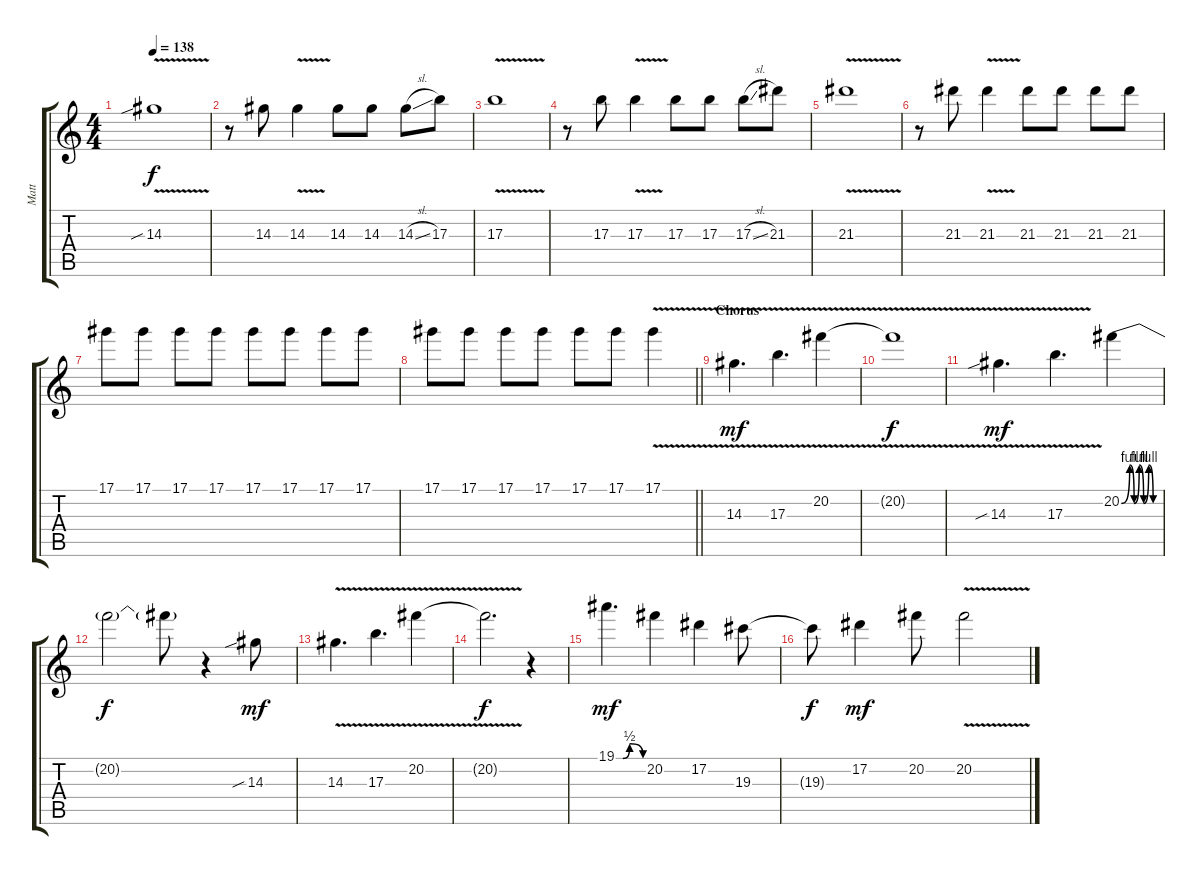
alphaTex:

\track ("Matt" "Matt") {instrument overdrivenguitar}
\staff {score tabs}
\tuning (Eb4 Bb3 Gb3 Db3 Ab2 Db2) {hide}
\ts (4 4)
\tempo 138
\clef g2
\ks c
14.3{v sib}.1{dy f volume 14 instrument overdrivenguitar} |
r.8 14.3.8 14.3{v}.4 14.3.8 14.3.8 14.3{sl}.8 17.3.8 |
17.3{v}.1 |
r.8 17.3.8 17.3{v}.4 17.3.8 17.3.8 17.3{sl}.8 21.3.8 |
21.3{v}.1 |
r.8 21.3.8 21.3{v}.4 21.3.8 21.3.8 21.3.8 21.3.8 |
17.1.8 17.1.8 17.1.8 17.1.8 17.1.8 17.1.8 17.1.8 17.1.8 |
\barLineRight lightlight
17.1.8 17.1.8 17.1.8 17.1.8 17.1.8 17.1.8 17.1{v}.4 |
\section ("" "Chorus")
14.3{v}.4{d dy mf volume 16 instrument overdrivenguitar} 17.3{v}.4{d} 20.2{v}.4 |
20.2{t}.1{dy f} |
14.3{v sib}.4{d dy mf} 17.3{v}.4{d} 20.2{be (custom 0 0 13 4 20 0 28 4 35 0 43 4 50 0 60 0)}.4 |
20.2{t}.2{dy f} 20.2{t}.8 r.4 14.3{sib}.8{dy mf} |
14.3{v}.4{d} 17.3{v}.4{d} 20.2{v}.4 |
20.2{t}.2{d dy f} r.4 |
19.1{be (custom 0 0 15 0 30 2 60 0)}.4{d dy mf} 20.2.4 17.2.4 19.3.8 |
19.3{t}.8{dy f} 17.2.4{dy mf} 20.2.8 20.2{v}.2
